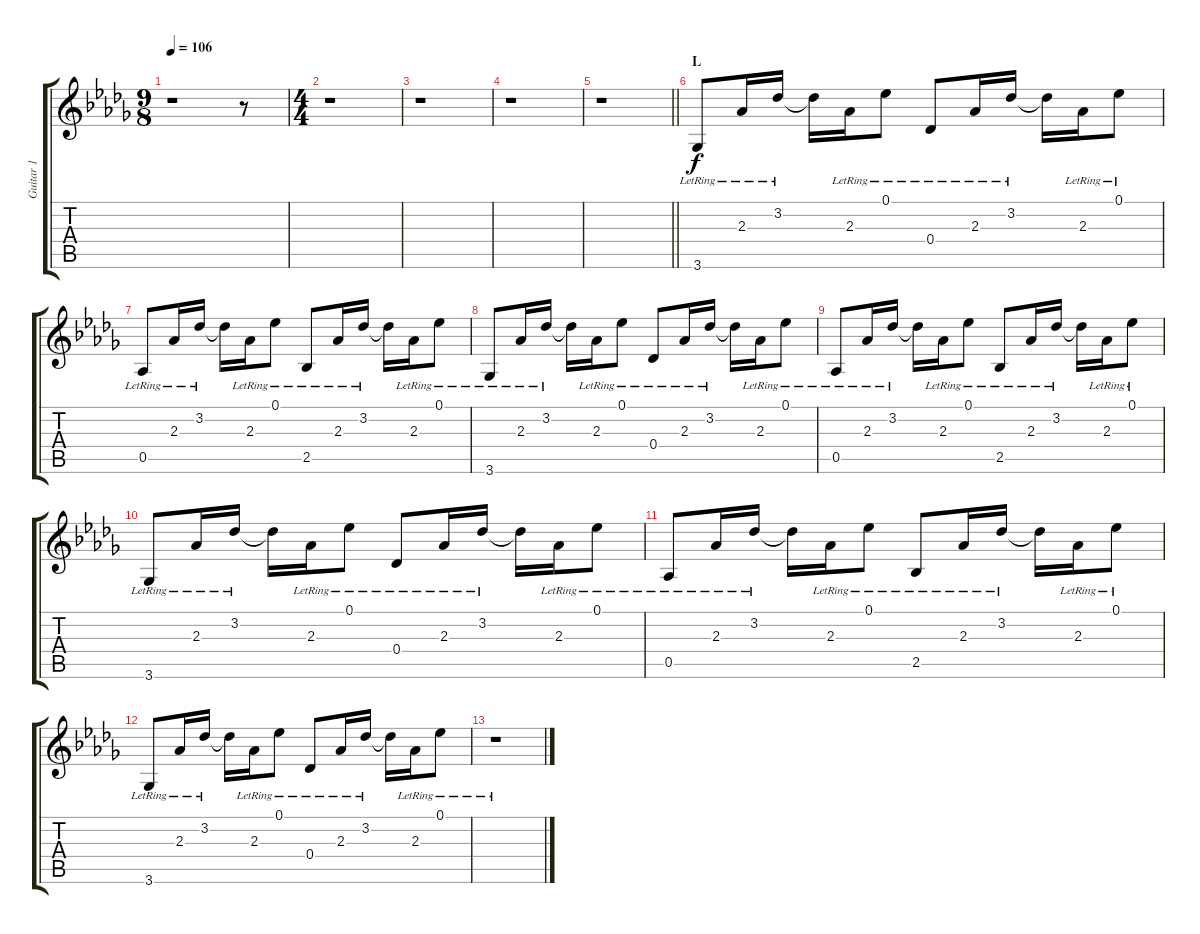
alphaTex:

\track ("Guitar 1" "Guitar 1") {instrument acousticguitarsteel}
\staff {score tabs}
\tuning (Eb4 Bb3 Gb3 Db3 Ab2 Eb2) {hide}
\ts (9 8)
\tempo 106
\clef g2
\ks db
r.1{dy f} r.8 |
\ts (4 4)
r.1 |
r.1 |
r.1 |
\barLineRight lightlight
r.1 |
\section ("" "L")
3.6{lr}.8 2.3{lr}.16 3.2{lr}.16 3.2{t}.16 2.3{lr}.16 0.1{lr}.8 0.4{lr}.8 2.3{lr}.16 3.2{lr}.16 3.2{t}.16 2.3{lr}.16 0.1{lr}.8 |
0.5{lr}.8 2.3{lr}.16 3.2{lr}.16 3.2{t}.16 2.3{lr}.16 0.1{lr}.8 2.5{lr}.8 2.3{lr}.16 3.2{lr}.16 3.2{t}.16 2.3{lr}.16 0.1{lr}.8 |
3.6{lr}.8 2.3{lr}.16 3.2{lr}.16 3.2{t}.16 2.3{lr}.16 0.1{lr}.8 0.4{lr}.8 2.3{lr}.16 3.2{lr}.16 3.2{t}.16 2.3{lr}.16 0.1{lr}.8 |
0.5{lr}.8 2.3{lr}.16 3.2{lr}.16 3.2{t}.16 2.3{lr}.16 0.1{lr}.8 2.5{lr}.8 2.3{lr}.16 3.2{lr}.16 3.2{t}.16 2.3{lr}.16 0.1{lr}.8 |
3.6{lr}.8 2.3{lr}.16 3.2{lr}.16 3.2{t}.16 2.3{lr}.16 0.1{lr}.8 0.4{lr}.8 2.3{lr}.16 3.2{lr}.16 3.2{t}.16 2.3{lr}.16 0.1{lr}.8 |
0.5{lr}.8 2.3{lr}.16 3.2{lr}.16 3.2{t}.16 2.3{lr}.16 0.1{lr}.8 2.5{lr}.8 2.3{lr}.16 3.2{lr}.16 3.2{t}.16 2.3{lr}.16 0.1{lr}.8 |
3.6{lr}.8 2.3{lr}.16 3.2{lr}.16 3.2{t}.16 2.3{lr}.16 0.1{lr}.8 0.4{lr}.8 2.3{lr}.16 3.2{lr}.16 3.2{t}.16 2.3{lr}.16 0.1{lr}.8 |
r.1
